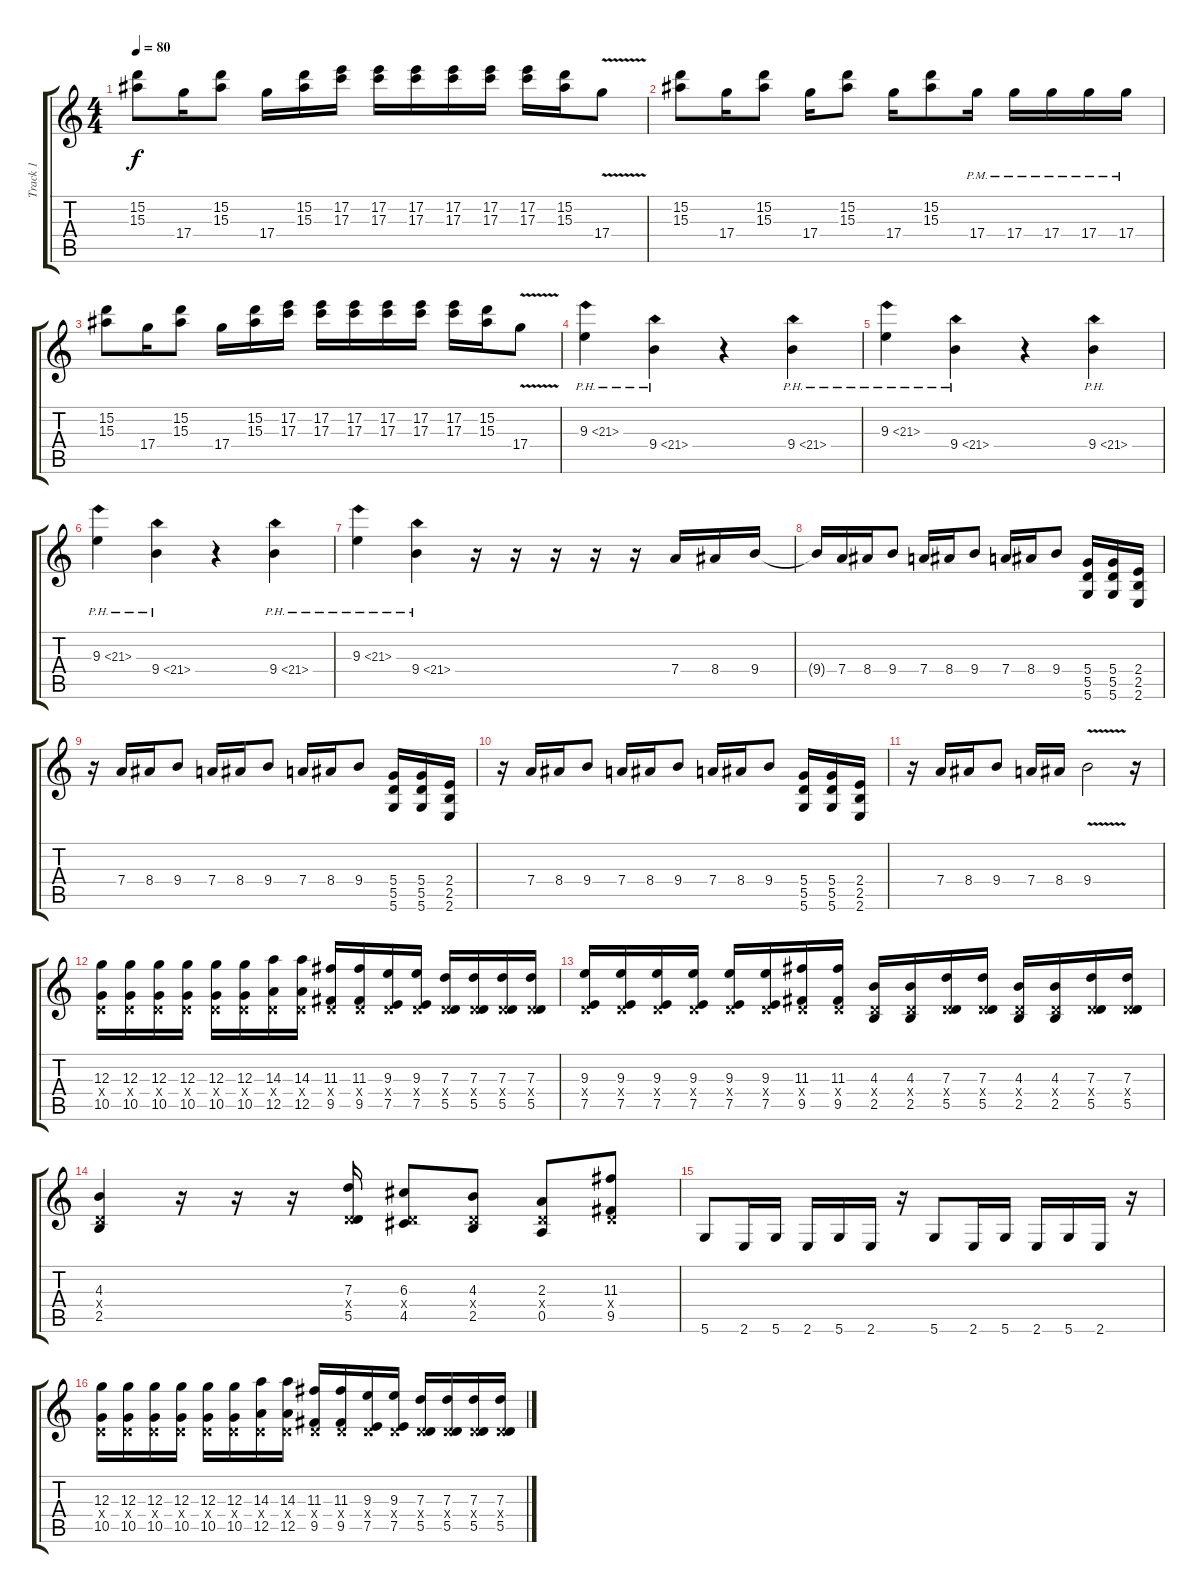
\track ("Track 1" "Track 1") {instrument overdrivenguitar}
\staff {score tabs}
\tuning (E4 B3 G3 D3 A2 D2) {hide}
\ts (4 4)
\tempo 80
\clef g2
\ks c
(15.2 15.3).8{dy f} 17.4.16 (15.2 15.3).8 17.4.16 (15.2 15.3).16 (17.2 17.3).16 (17.2 17.3).16 (17.2 17.3).16 (17.2 17.3).16 (17.2 17.3).16 (17.2 17.3).16 (15.2 15.3).16 17.4{v}.8 |
(15.2 15.3).8 17.4.16 (15.2 15.3).8 17.4.16 (15.2 15.3).8 17.4.16 (15.2 15.3).8 17.4{pm}.16 17.4{pm}.16 17.4{pm}.16 17.4{pm}.16 17.4{pm}.16 |
(15.2 15.3).8 17.4.16 (15.2 15.3).8 17.4.16 (15.2 15.3).16 (17.2 17.3).16 (17.2 17.3).16 (17.2 17.3).16 (17.2 17.3).16 (17.2 17.3).16 (17.2 17.3).16 (15.2 15.3).16 17.4{v}.8 |
9.3{ph 12}.4 9.4{ph 12}.4 r.4 9.4{ph 12}.4 |
9.3{ph 12}.4 9.4{ph 12}.4 r.4 9.4{ph 12}.4 |
9.3{ph 12}.4 9.4{ph 12}.4 r.4 9.4{ph 12}.4 |
9.3{ph 12}.4 9.4{ph 12}.4 r.16 r.16 r.16 r.16 r.16 7.4.16 8.4.16 9.4.16 |
9.4{t}.16 7.4.16 8.4.16 9.4.8 7.4.16 8.4.16 9.4.8 7.4.16 8.4.16 9.4.8 (5.4 5.5 5.6).16 (5.4 5.5 5.6).16 (2.4 2.5 2.6).16 |
r.16 7.4.16 8.4.16 9.4.8 7.4.16 8.4.16 9.4.8 7.4.16 8.4.16 9.4.8 (5.4 5.5 5.6).16 (5.4 5.5 5.6).16 (2.4 2.5 2.6).16 |
r.16 7.4.16 8.4.16 9.4.8 7.4.16 8.4.16 9.4.8 7.4.16 8.4.16 9.4.8 (5.4 5.5 5.6).16 (5.4 5.5 5.6).16 (2.4 2.5 2.6).16 |
r.16 7.4.16 8.4.16 9.4.8 7.4.16 8.4.16 9.4{v}.2 r.16 |
(12.3 0.4{x} 10.5).16 (12.3 0.4{x} 10.5).16 (12.3 0.4{x} 10.5).16 (12.3 0.4{x} 10.5).16 (12.3 0.4{x} 10.5).16 (12.3 0.4{x} 10.5).16 (14.3 0.4{x} 12.5).16 (14.3 0.4{x} 12.5).16 (11.3 0.4{x} 9.5).16 (11.3 0.4{x} 9.5).16 (9.3 0.4{x} 7.5).16 (9.3 0.4{x} 7.5).16 (7.3 0.4{x} 5.5).16 (7.3 0.4{x} 5.5).16 (7.3 0.4{x} 5.5).16 (7.3 0.4{x} 5.5).16 |
(9.3 0.4{x} 7.5).16 (9.3 0.4{x} 7.5).16 (9.3 0.4{x} 7.5).16 (9.3 0.4{x} 7.5).16 (9.3 0.4{x} 7.5).16 (9.3 0.4{x} 7.5).16 (11.3 0.4{x} 9.5).16 (11.3 0.4{x} 9.5).16 (4.3 0.4{x} 2.5).16 (4.3 0.4{x} 2.5).16 (7.3 0.4{x} 5.5).16 (7.3 0.4{x} 5.5).16 (4.3 0.4{x} 2.5).16 (4.3 0.4{x} 2.5).16 (7.3 0.4{x} 5.5).16 (7.3 0.4{x} 5.5).16 |
(4.3 0.4{x} 2.5).4 r.16 r.16 r.16 (7.3 0.4{x} 5.5).16 (6.3 0.4{x} 4.5).8 (4.3 0.4{x} 2.5).8 (2.3 0.4{x} 0.5).8 (11.3 0.4{x} 9.5).8 |
5.6.8 2.6.16 5.6.16 2.6.16 5.6.16 2.6.16 r.16 5.6.8 2.6.16 5.6.16 2.6.16 5.6.16 2.6.16 r.16 |
(12.3 0.4{x} 10.5).16 (12.3 0.4{x} 10.5).16 (12.3 0.4{x} 10.5).16 (12.3 0.4{x} 10.5).16 (12.3 0.4{x} 10.5).16 (12.3 0.4{x} 10.5).16 (14.3 0.4{x} 12.5).16 (14.3 0.4{x} 12.5).16 (11.3 0.4{x} 9.5).16 (11.3 0.4{x} 9.5).16 (9.3 0.4{x} 7.5).16 (9.3 0.4{x} 7.5).16 (7.3 0.4{x} 5.5).16 (7.3 0.4{x} 5.5).16 (7.3 0.4{x} 5.5).16 (7.3 0.4{x} 5.5).16
